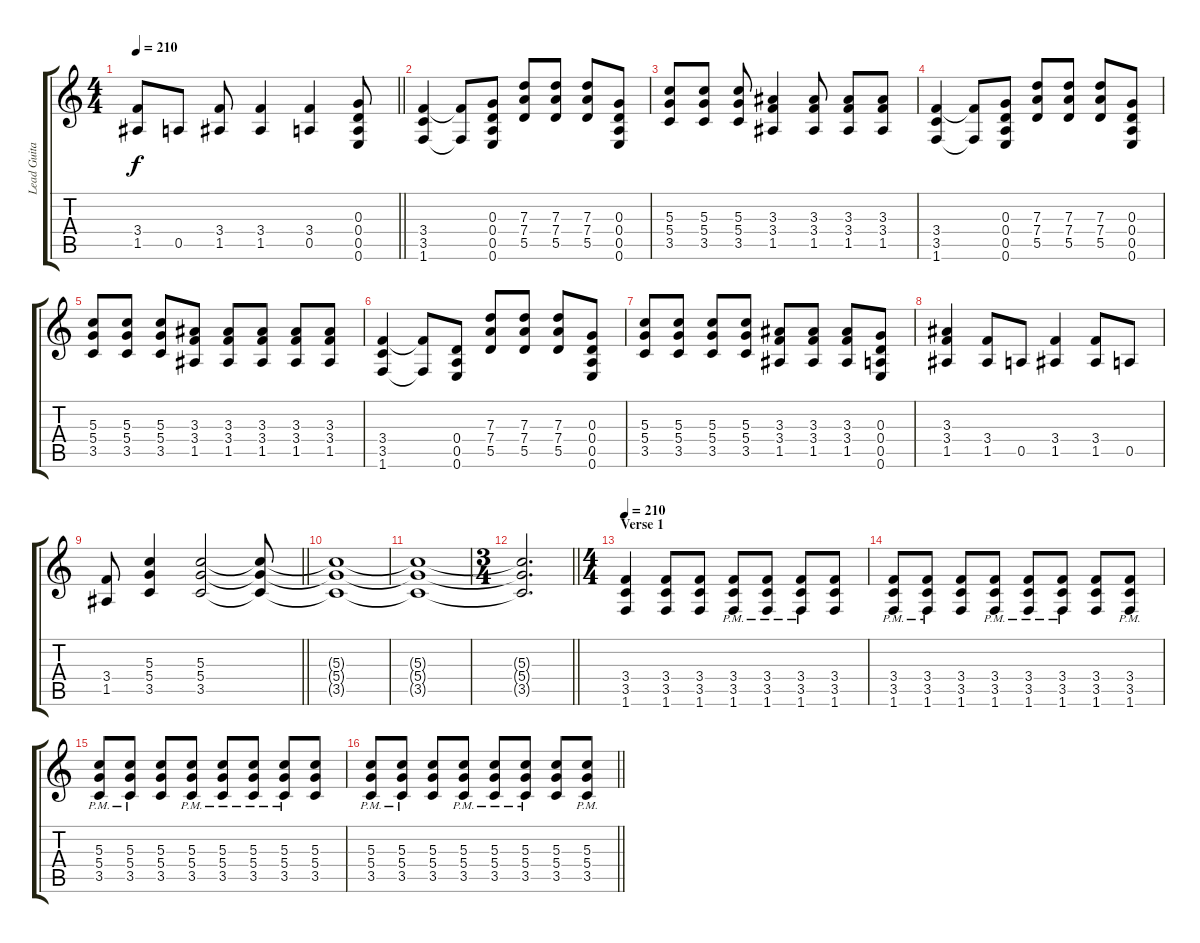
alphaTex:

\track ("Lead Guitar - Boby Cool" "Lead Guita") {instrument overdrivenguitar}
\staff {score tabs}
\tuning (E4 B3 G3 D3 A2 E2) {hide}
\ts (4 4)
\tempo 210
\clef g2
\barLineRight lightlight
\ks c
(3.4 1.5).8{dy f} 0.5.8 (3.4 1.5).8 (3.4 1.5).4 (3.4 0.5).4 (0.3 0.4 0.5 0.6).8 |
(3.4 3.5 1.6).4 (3.4{t} 1.6{t}).8 (0.3 0.4 0.5 0.6).8 (7.3 7.4 5.5).8 (7.3 7.4 5.5).8 (7.3 7.4 5.5).8 (0.3 0.4 0.5 0.6).8 |
(5.3 5.4 3.5).8 (5.3 5.4 3.5).8 (5.3 5.4 3.5).8 (3.3 3.4 1.5).4 (3.3 3.4 1.5).8 (3.3 3.4 1.5).8 (3.3 3.4 1.5).8 |
(3.4 3.5 1.6).4 (3.4{t} 1.6{t}).8 (0.3 0.4 0.5 0.6).8 (7.3 7.4 5.5).8 (7.3 7.4 5.5).8 (7.3 7.4 5.5).8 (0.3 0.4 0.5 0.6).8 |
(5.3 5.4 3.5).8 (5.3 5.4 3.5).8 (5.3 5.4 3.5).8 (3.3 3.4 1.5).8 (3.3 3.4 1.5).8 (3.3 3.4 1.5).8 (3.3 3.4 1.5).8 (3.3 3.4 1.5).8 |
(3.4 3.5 1.6).4 (3.4{t} 1.6{t}).8 (0.4 0.5 0.6).8 (7.3 7.4 5.5).8 (7.3 7.4 5.5).8 (7.3 7.4 5.5).8 (0.3 0.4 0.5 0.6).8 |
(5.3 5.4 3.5).8 (5.3 5.4 3.5).8 (5.3 5.4 3.5).8 (5.3 5.4 3.5).8 (3.3 3.4 1.5).8 (3.3 3.4 1.5).8 (3.3 3.4 1.5).8 (0.3 0.4 0.5 0.6).8 |
(3.3 3.4 1.5).4 (3.4 1.5).8 0.5.8 (3.4 1.5).4 (3.4 1.5).8 0.5.8 |
\barLineRight lightlight
(3.4 1.5).8 (5.3 5.4 3.5).4 (5.3 5.4 3.5).2 (5.3{t} 5.4{t} 3.5{t}).8 |
(5.3{t} 5.4{t} 3.5{t}).1 |
(5.3{t} 5.4{t} 3.5{t}).1 |
\ts (3 4)
\barLineRight lightlight
(5.3{t} 5.4{t} 3.5{t}).2{d} |
\ts (4 4)
\section ("" "Verse 1")
\tempo 210
(3.4 3.5 1.6).4{balance 0} (3.4 3.5 1.6).8 (3.4 3.5 1.6).8 (3.4{pm} 3.5{pm} 1.6{pm}).8 (3.4{pm} 3.5{pm} 1.6{pm}).8 (3.4{pm} 3.5{pm} 1.6{pm}).8 (3.4 3.5 1.6).8 |
(3.4{pm} 3.5{pm} 1.6{pm}).8 (3.4{pm} 3.5{pm} 1.6{pm}).8 (3.4 3.5 1.6).8 (3.4{pm} 3.5{pm} 1.6{pm}).8 (3.4{pm} 3.5{pm} 1.6{pm}).8 (3.4{pm} 3.5{pm} 1.6{pm}).8 (3.4 3.5 1.6).8 (3.4{pm} 3.5{pm} 1.6{pm}).8 |
(5.3{pm} 5.4{pm} 3.5{pm}).8 (5.3{pm} 5.4{pm} 3.5{pm}).8 (5.3 5.4 3.5).8 (5.3{pm} 5.4{pm} 3.5{pm}).8 (5.3{pm} 5.4{pm} 3.5{pm}).8 (5.3{pm} 5.4{pm} 3.5{pm}).8 (5.3{pm} 5.4{pm} 3.5{pm}).8 (5.3 5.4 3.5).8 |
\barLineRight lightlight
(5.3{pm} 5.4{pm} 3.5{pm}).8 (5.3{pm} 5.4{pm} 3.5{pm}).8 (5.3 5.4 3.5).8 (5.3{pm} 5.4{pm} 3.5{pm}).8 (5.3{pm} 5.4{pm} 3.5{pm}).8 (5.3{pm} 5.4{pm} 3.5{pm}).8 (5.3 5.4 3.5).8 (5.3{pm} 5.4{pm} 3.5{pm}).8
